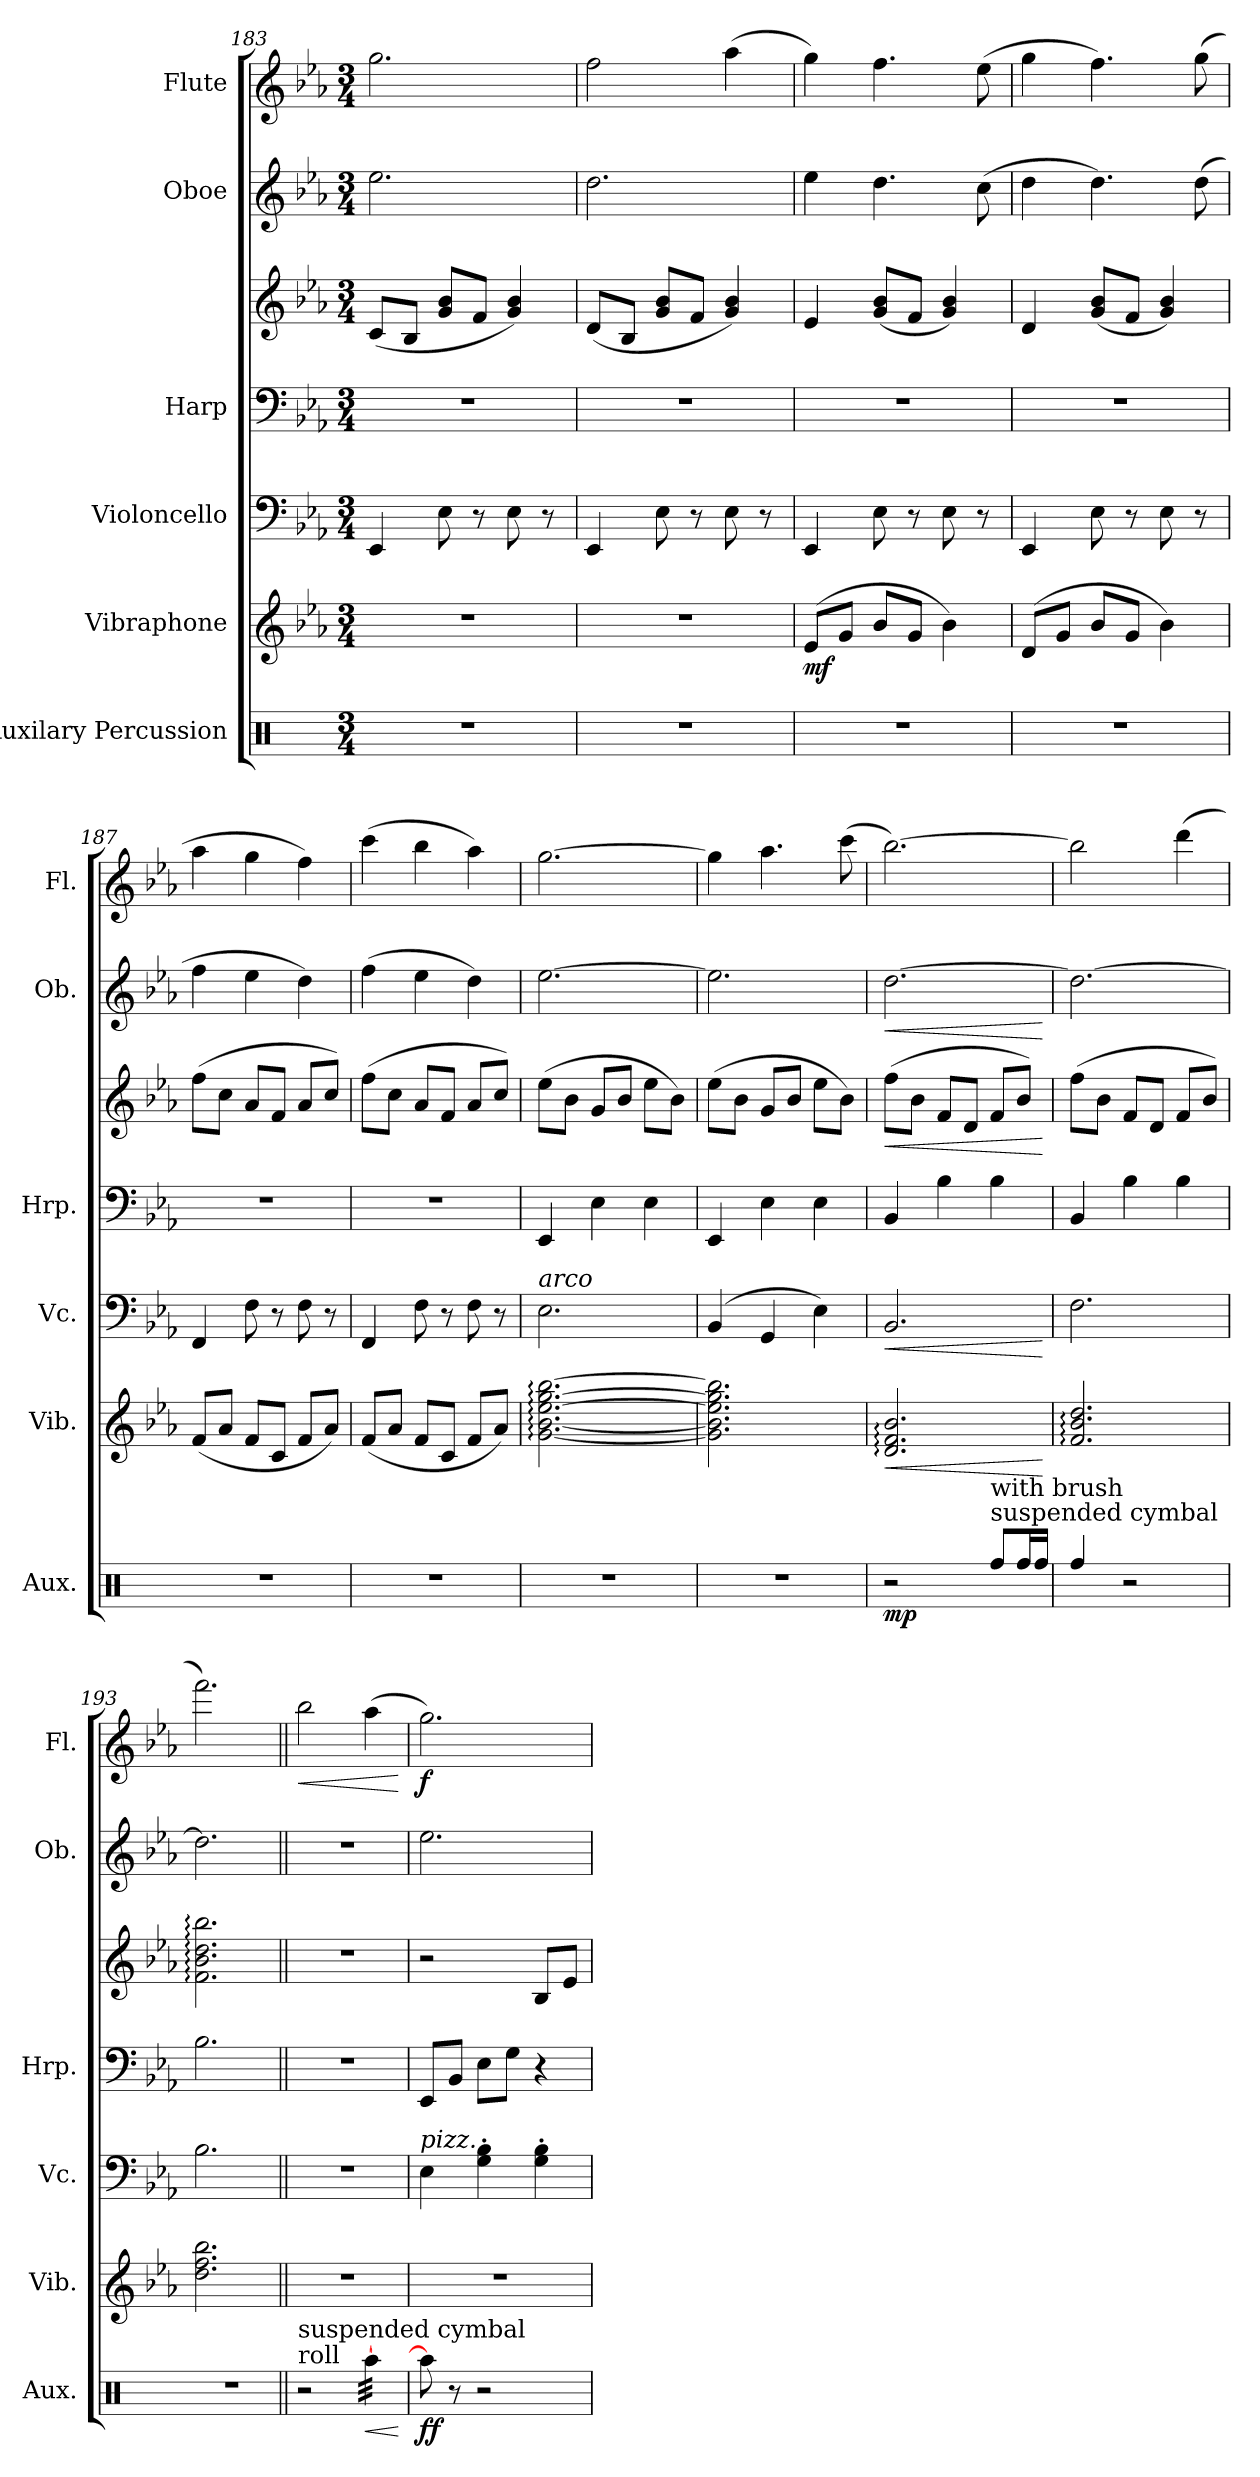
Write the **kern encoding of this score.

**kern	**dynam	**kern	**dynam	**kern	**dynam	**kern	**kern	**dynam	**kern	**dynam	**kern	**dynam
*part6	*part6	*part5	*part5	*part4	*part4	*part3	*part3	*part3	*part2	*part2	*part1	*part1
*staff7	*staff7	*staff6	*staff6	*staff5	*staff5	*staff4	*staff3	*staff3/4	*staff2	*staff2	*staff1	*staff1
*I"Auxilary Percussion	*	*I"Vibraphone	*	*I"Violoncello	*	*I"Harp	*	*	*I"Oboe	*	*I"Flute	*
*I'Aux.	*	*I'Vib.	*	*I'Vc.	*	*I'Hrp.	*	*	*I'Ob.	*	*I'Fl.	*
*clefX	*	*clefG2	*	*clefF4	*	*clefF4	*clefG2	*	*clefG2	*	*clefG2	*
*k[]	*	*k[b-e-a-]	*	*k[b-e-a-]	*	*k[b-e-a-]	*k[b-e-a-]	*	*k[b-e-a-]	*	*k[b-e-a-]	*
*M3/4	*	*M3/4	*	*M3/4	*	*M3/4	*M3/4	*	*M3/4	*	*M3/4	*
=183	=183	=183	=183	=183	=183	=183	=183	=183	=183	=183	=183	=183
2.r	.	2.r	.	4EE-/	.	2.r	(8c/L	.	2.ee-\	.	2.gg\	.
.	.	.	.	.	.	.	8B-/J	.	.	.	.	.
.	.	.	.	8E-\	.	.	8g/ 8b-/L	.	.	.	.	.
.	.	.	.	8r	.	.	8f/J	.	.	.	.	.
.	.	.	.	8E-\	.	.	4g/ 4b-/)	.	.	.	.	.
.	.	.	.	8r	.	.	.	.	.	.	.	.
=184	=184	=184	=184	=184	=184	=184	=184	=184	=184	=184	=184	=184
2.r	.	2.r	.	4EE-/	.	2.r	(8d/L	.	2.dd\	.	2ff\	.
.	.	.	.	.	.	.	8B-/J	.	.	.	.	.
.	.	.	.	8E-\	.	.	8g/ 8b-/L	.	.	.	.	.
.	.	.	.	8r	.	.	8f/J	.	.	.	.	.
.	.	.	.	8E-\	.	.	4g/ 4b-/)	.	.	.	(4aa-\	.
.	.	.	.	8r	.	.	.	.	.	.	.	.
=185	=185	=185	=185	=185	=185	=185	=185	=185	=185	=185	=185	=185
!	!	!	!LO:DY:b	!	!	!	!	!	!	!	!	!
2.r	.	(8e-/L	mf	4EE-/	.	2.r	4e-/	.	4ee-\	.	4gg\)	.
.	.	8g/J	.	.	.	.	.	.	.	.	.	.
.	.	8b-/L	.	8E-\	.	.	(8g/ 8b-/L	.	4.dd\	.	4.ff\	.
.	.	8g/J	.	8r	.	.	8f/J	.	.	.	.	.
.	.	4b-\)	.	8E-\	.	.	4g/ 4b-/)	.	.	.	.	.
.	.	.	.	8r	.	.	.	.	(8cc\	.	(8ee-\	.
=186	=186	=186	=186	=186	=186	=186	=186	=186	=186	=186	=186	=186
2.r	.	(8d/L	.	4EE-/	.	2.r	4d/	.	4dd\	.	4gg\	.
.	.	8g/J	.	.	.	.	.	.	.	.	.	.
.	.	8b-/L	.	8E-\	.	.	(8g/ 8b-/L	.	4.dd\)	.	4.ff\)	.
.	.	8g/J	.	8r	.	.	8f/J	.	.	.	.	.
.	.	4b-\)	.	8E-\	.	.	4g/ 4b-/)	.	.	.	.	.
.	.	.	.	8r	.	.	.	.	(8dd\	.	(8gg\	.
=187	=187	=187	=187	=187	=187	=187	=187	=187	=187	=187	=187	=187
2.r	.	(8f/L	.	4FF/	.	2.r	(8ff\L	.	4ff\	.	4aa-\	.
.	.	8a-/J	.	.	.	.	8cc\J	.	.	.	.	.
.	.	8f/L	.	8F\	.	.	8a-/L	.	4ee-\	.	4gg\	.
.	.	8c/J	.	8r	.	.	8f/J	.	.	.	.	.
.	.	8f/L	.	8F\	.	.	8a-/L	.	4dd\)	.	4ff\)	.
.	.	8a-/J)	.	8r	.	.	8cc/J)	.	.	.	.	.
!!LO:PB:g=z
=188	=188	=188	=188	=188	=188	=188	=188	=188	=188	=188	=188	=188
2.r	.	(8f/L	.	4FF/	.	2.r	(8ff\L	.	(4ff\	.	(4ccc\	.
.	.	8a-/J	.	.	.	.	8cc\J	.	.	.	.	.
.	.	8f/L	.	8F\	.	.	8a-/L	.	4ee-\	.	4bb-\	.
.	.	8c/J	.	8r	.	.	8f/J	.	.	.	.	.
.	.	8f/L	.	8F\	.	.	8a-/L	.	4dd\)	.	4aa-\)	.
.	.	8a-/J)	.	8r	.	.	8cc/J)	.	.	.	.	.
=189	=189	=189	=189	=189	=189	=189	=189	=189	=189	=189	=189	=189
!	!	!	!	!LO:TX:a:i:t=arco	!	!	!	!	!	!	!	!
2.r	.	[2.g\: [2.b-\: [2.ee-\: [2.gg\: [2.bb-\:	.	2.E-\	.	4EE-/	(8ee-\L	.	[2.ee-\	.	[2.gg\	.
.	.	.	.	.	.	.	8b-\J	.	.	.	.	.
.	.	.	.	.	.	4E-\	8g/L	.	.	.	.	.
.	.	.	.	.	.	.	8b-/J	.	.	.	.	.
.	.	.	.	.	.	4E-\	8ee-\L	.	.	.	.	.
.	.	.	.	.	.	.	8b-\J)	.	.	.	.	.
=190	=190	=190	=190	=190	=190	=190	=190	=190	=190	=190	=190	=190
2.r	.	2.g\] 2.b-\] 2.ee-\] 2.gg\] 2.bb-\]	.	(4BB-/	.	4EE-/	(8ee-\L	.	2.ee-\]	.	4gg\]	.
.	.	.	.	.	.	.	8b-\J	.	.	.	.	.
.	.	.	.	4GG/	.	4E-\	8g/L	.	.	.	4.aa-\	.
.	.	.	.	.	.	.	8b-/J	.	.	.	.	.
.	.	.	.	4E-\)	.	4E-\	8ee-\L	.	.	.	.	.
.	.	.	.	.	.	.	8b-\J)	.	.	.	(8ccc\	.
=191	=191	=191	=191	=191	=191	=191	=191	=191	=191	=191	=191	=191
!	!LO:DY:b	!	!LO:HP:b	!	!LO:HP:b	!	!	!LO:HP:b	!	!LO:HP:b	!	!
2r	mp	2.d/: 2.f/: 2.b-/:	<	2.BB-/	<	4BB-/	(8ff\L	<	[2.dd\	<	[2.bb-\)	.
.	.	.	.	.	.	.	8b-\J	.	.	.	.	.
.	.	.	.	.	.	4B-\	8f/L	.	.	.	.	.
.	.	.	.	.	.	.	8d/J	.	.	.	.	.
!LO:TX:a:t=suspended cymbal	!	!	!	!	!	!	!	!	!	!	!	!
!LO:TX:a:t=with brush	!	!	!	!	!	!	!	!	!	!	!	!
8Rff/L	.	.	.	.	.	4B-\	8f/L	.	.	.	.	.
16Rff/L	.	.	.	.	.	.	8b-/J)	.	.	.	.	.
16Rff/JJ	.	.	.	.	.	.	.	.	.	.	.	.
.	.	.	[	.	[	.	.	[	.	[	.	.
=192	=192	=192	=192	=192	=192	=192	=192	=192	=192	=192	=192	=192
4Rff/	.	2.f/: 2.b-/: 2.dd/:	.	2.F\	.	4BB-/	(8ff\L	.	2.dd\_	.	2bb-\]	.
.	.	.	.	.	.	.	8b-\J	.	.	.	.	.
2r	.	.	.	.	.	4B-\	8f/L	.	.	.	.	.
.	.	.	.	.	.	.	8d/J	.	.	.	.	.
.	.	.	.	.	.	4B-\	8f/L	.	.	.	(4ddd\	.
.	.	.	.	.	.	.	8b-/J)	.	.	.	.	.
=193	=193	=193	=193	=193	=193	=193	=193	=193	=193	=193	=193	=193
2.r	.	2.dd\ 2.ff\ 2.bb-\	.	2.B-\	.	2.B-\	2.f\: 2.b-\: 2.dd\: 2.bb-\:	.	2.dd\]	.	2.fff\)	.
!!LO:PB:g=z
=194||	=194||	=194||	=194||	=194||	=194||	=194||	=194||	=194||	=194||	=194||	=194||	=194||
!!LO:REH:place=s1:a:B:fs=14:t=G
*	*	*	*	*	*	*	*	*	*	*	*MM121	*
!LO:TX:a:t=suspended cymbal	!	!	!	!	!	!	!	!	!	!	!	!
!LO:TX:a:t=roll	!	!	!	!	!	!	!	!	!	!	!	!
!	!	!	!	!	!	!	!	!	!	!	!	!LO:HP:b
2r	.	2.r	.	2.r	.	2.r	2.r	.	2.r	.	2bb-\	<
!	!LO:HP:b	!	!	!	!	!	!	!	!	!	!	!
*tremolo	*	*	*	*	*	*	*	*	*	*	*	*
[32Raa\LLL	<	.	.	.	.	.	.	.	.	.	(4aa-\	.
32Raa\	.	.	.	.	.	.	.	.	.	.	.	.
32Raa\	.	.	.	.	.	.	.	.	.	.	.	.
32Raa\	.	.	.	.	.	.	.	.	.	.	.	.
32Raa\	.	.	.	.	.	.	.	.	.	.	.	.
32Raa\	.	.	.	.	.	.	.	.	.	.	.	.
32Raa\	.	.	.	.	.	.	.	.	.	.	.	.
32Raa\JJJ	.	.	.	.	.	.	.	.	.	.	.	.
*Xtremolo	*	*	*	*	*	*	*	*	*	*	*	*
.	[	.	.	.	.	.	.	.	.	.	.	[
=195	=195	=195	=195	=195	=195	=195	=195	=195	=195	=195	=195	=195
!	!	!	!	!LO:TX:a:i:t=pizz.	!	!	!	!	!	!	!	!
!	!LO:DY:b	!	!	!	!	!	!	!	!	!	!	!LO:DY:b
8Raa\]	ff	2.r	.	4E-\	.	8EE-/L	2r	.	2.ee-\	.	2.gg\)	f
8r	.	.	.	.	.	8BB-/J	.	.	.	.	.	.
2r	.	.	.	4G\' 4B-\'	.	8E-\L	.	.	.	.	.	.
.	.	.	.	.	.	8G\J	.	.	.	.	.	.
.	.	.	.	4G\' 4B-\'	.	4r	8B-/L	.	.	.	.	.
.	.	.	.	.	.	.	8e-/J	.	.	.	.	.
=	=	=	=	=	=	=	=	=	=	=	=	=
*-	*-	*-	*-	*-	*-	*-	*-	*-	*-	*-	*-	*-
